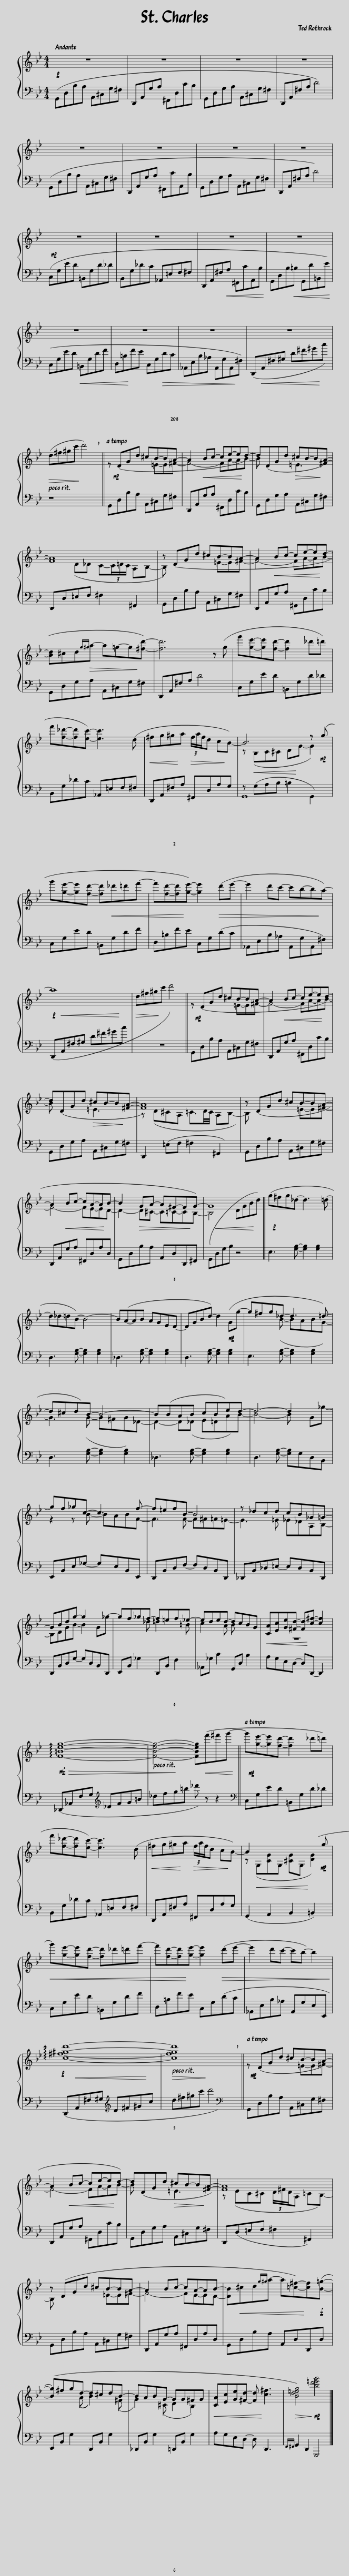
X:1
%%score { ( 1 3 ) | ( 2 4 ) }
L:1/8
Q:1/4=104
M:4/4
I:linebreak $
K:Bb
V:1 treble
V:3 treble
V:2 bass
V:4 bass
V:1
!p! z8 | z8 | z8 | z8 |$ z8 | %5
 z8 | z8 | z8 |$ z8 | z8 | %10
 z8 | z8 |$ z8 | z8 | z8 | %15
 z8 |$!>(! (d^f^gc'!>)! !breath!d'4) ||!mp! z (DG)d ^cB-BA- | A2!<(! Bc- ce-e!<)!d- | d(DG)d!>(! ^cB-B!>)![^FA]- |$ %20
 [FA]8 | z (DG)d ^cB-BA- | A2!<(! Bc- ce-e!<)!d- |$ ([Bd]^cd!>(!{g^g}a- a=g-g!>)![^fd']- | [fd']6) z (g | %25
 g'[ge']-[ge'][fd']- [fd']2 _d'=d') |$ (f'[f_d']-[fd'][ec']- [ec']3) (d |!<(! ^fg^g!<)!a!>(! (3f/a/f/d c!>)!B-) | B6 z!mp! (g |$ g'[ge']-[ge'][fd']- [fd']!<(!_d'=d'f'- | %30
 f'[fd']-[fd']!<)![ge']-) [ge']2!>(! (d'e'- | e'2 d'c'- c'b-b)!>)!a- |$!p! a8 |!>(! d^f^g!>)!c' d'4 ||!mp! z (DG)d ^cB-BA- | %35
 A2!<(! Bc- ce-e!<)!d- |$ d(DG)d!>(! ^cB-B!>)![^FA]- | [FA]8 | z (DG)d ^cB-BA- |$ (A2!<(! B)c- cA-A!<)!B- | %40
 B2!>(! GA- A^F-F!>)!G- | G8 ||!p! (g^fg)_d- d3 =d- |$ (d_d)=dB- B4- | B(A-A)B AGED- | %45
 DGBd- d2 (Gg- | g^fg_d- d3 =d-) |$ (d^c)dB- B4- | B(BA)B cBed- | d4- d2 G_g- |$ %50
 gf_gc- c3 f- | f=efB- B4 | z _dcd cB_G=G- |$ GBdg- g2 G_g- | gf_gf- f=ef_e- | %55
 eded- dcBG |!<(! [CA][Ec][Ge][^Fd]- [Fd]!<)![c^f]- [cf]2 |$!mf! !arpeggio![F=Beg]8- | [FBeg]4- [FBeg]!<(!(f'^f'g'-!<)! || g'!mp![ge']-[ge'][fd']- [fd']2 _d'=d') |$ %60
 (f'[f_d']-[fd'])[ec']- [ec']3 (d |!<(! ^fg^g!<)!a!>(! (3f/a/f/d c!>)!B-) | B2 x2 x2 x!mp! (g |$!<(! g')[ge']-[ge'][fd']- [fd']_d'=d'f'- | f'[fd']-[fd']!<)![ge']- [ge']2!>(! (d'e'-) | %65
 e'2 d'c'- c'b- b2!>)! |$!p! !arpeggio![c^f^gd']8- | !breath![cfgd']8 ||!mp! z (DG)d ^cB-BA- |$ (A2!<(! Bc- ce-e!<)!d-) | %70
 d(DG)d!>(! ^cB-B!>)![^FA]- | [FA]8 |$ z (DGd ^cB-BA- | A2 Bc- cA-AB- | [DB]!<(!^cd{g^g}a- a[=c^f]-)!<)![cf]!f!([B=g]- |$ %75
 ([Bg])^fgd- d^cdB- | BABG- GG^FG |!<(! [CA][Ec][Ge][^Fd]- [Fd]!<)! [c^f]3 | [Bd=eg]4)!mp! [bd'=e'g']4 |] %79
V:2
 (G,,D,B,A, A,,^C,G,^F, | D,,A,,G,A, ^F,,D,CB, | G,,D,G,A, A,,^C,G,^F, | D,,A,,^F,A, D4) |$ (G,,D,B,A, A,,^C,G,^F, | %5
 D,,A,,G,A, ^F,,CA,,B, | G,,D,G,A, A,,^C,G,^F, | D,,A,,^F,A, D4) |$!mp! (C,G,ED =B,,G,D_D | B,,G,_DC _A,,=E,F,^F, | %10
 D,,A,,^F,!<(!A, ^F,,CA,,B,!<)! | G,,D,B,!<(!=B, G,,D=B,,E)!<)! |$ (C,G,ED!<(! =B,,G,DF | D,=B,!<)!FE C,G,!>(!DC | _A,,E,B,_A, A,,G,A,,!>)!^F,) | %15
 (D,,!<(!A,,)^F,^G, D^F^G!<)!c |$ z8 || G,,D,B,A, A,,^C,G,^F, | D,,A,,G,A, ^F,,D,CB, | G,,D,G,A, A,,^C,G,^F, |$ %20
 D,,D,=E,F, ^F,2 ^F,,2 | G,,D,B,A, A,,^C,G,^F, | D,,A,,G,A, ^F,,D,CB, |$ G,,D,G,A, A,,^C,G,^F, | D,,A,,^F,A, D4 | %25
 C,G,ED =B,,G,D_D |$ B,,G,_DC _A,,=E,F,^F, | D,,A,,^F,A, ^F,,D,A,G, | G,,8 |$ C,G,ED =B,,G,DF | %30
 D,=B,FE C,G,(DC | _A,,E,B,_A, A,,G,A,,^F,) |$ (D,,!<(!A,,)^F,^G, D^F^G!<)!c | z8 || G,,D,B,A, A,,^C,G,^F, | %35
 D,,A,,G,A, ^F,,D,CB, |$ G,,D,G,A, A,,^C,G,^F, | D,,2 (=E,F, ^F,2) ^F,,2 | G,,D,B,A, A,,^C,G,^F, |$ D,,A,,G,A, ^F,,D,A,D, | %40
 G,,D,B,A, A,,D,D,,^F,, | G,,!<(!D,G,B, z4!<)! || E,3 [G,B,]- [G,B,]2 [G,B,]2 |$ D,3 [G,B,]- [G,B,]2 [G,B,]2 | _D,3 [G,B,]- [G,B,]2 [G,B,]2 | %45
 D,3 [G,B,]- [G,B,]2!mp! [G,B,]2 | E,3 [G,B,]- [G,B,]2 [G,B,]2 |$ D,3 [G,B,]- [G,B,]2 [G,B,]2 | _D,3 [G,B,]- [G,B,]2 [G,B,]2 | D,3 [G,B,]- [G,B,]G,D,B,, |$ %50
 E,,B,,E,_G,- G,E,B,,E,, | D,,B,,D,F,- F,D,B,,D,, | _D,,B,,_D,=E,- E,D,B,,D,, |$ D,,B,,D,G,- G,D,B,,D,, | E,,B,, _G,2 D,,B,, F,2 | %55
 _A,,_G, C2 G,,D, B,2 | A,G,E,D,- D,D,,- D,,2 |$ (_D,,!>(!_A,,)F,G,[K:treble] _DFG=B | _dfg!>)!=b _d' z z2 ||[K:bass] C,G,ED =B,,G,D_D |$ %60
 B,,G,_DC _A,,=E,F,^F, | D,,A,,^F,A, ^F,,D,A,G, | (G,,2 A,,2 B,,2 =B,,2) |$ C,G,ED =B,,G,DF | D,=B,FE C,G,(DC) | %65
 _A,,E,B,_A, A,,G,E,E,, |$ (D,,!<(!A,,^F,^G,[K:treble] D)^F^G!<)!c |!>(! d^f^gc'!>)! d'4[K:bass] || G,,D,B,A, A,,^C,G,^F, |$ D,,A,,G,A, ^F,,D,CB, | %70
 G,,D,G,A, A,,^C,G,^F, | D,,(D,=E,)F, ^F,2 ^F,,2 |$ G,,D,B,A, A,,^C,G,^F, | D,,A,,G,A, ^F,,D,A,D, | G,,D,B,A, A,,D,D,,D, |$ %75
 E,,B,, G,2 D,,B,, G,2 | _D,,B,, G,2 =D,,B,, G,2 | A,G,E,D,- D, D,,3 |!>(!{F,,^F,,} G,,2 D,,2!>)! G,,,4 |] %79
V:3
 x8 | x8 | x8 | x8 |$ x8 | %5
 x8 | x8 | x8 |$ x8 | x8 | %10
 x8 | x8 |$ x8 | x8 | x8 | %15
 x8 |$ x8 || x5 =E-E^F- | F4- FA-AB- | B x3 =E3 x |$ %20
 x2 (D_D) C-(3C/=D/C/ A,B,- | B, x4 =E-E^F- | F4- FA-AB- |$ x8 | x8 | %25
 x8 |$ x8 | x8 | z!<(! (B,C^C D!<)!G- G2) |$ x8 | %30
 x8 | x8 |$ x8 | x8 || x5 =E-E^F- | %35
 F4- FA-AB- |$ B x3 =E3 x | z (D^C)A, =C3/2D/4C/4 A,B,- | B, x4 =E-E^F- |$ F4- FE-ED- | %40
 D2- D^C- C=C-CB,- | B,4 DGBd || x8 |$ x8 | x8 | %45
 x8 | x3 (B- B)ABG- |$ G3 (G- G)^FG_D- | D2- D(_D E)=DAB- | B4- B x3 |$ %50
 z2 z B- BABF- | F3 F- F^F=F=E- | E3 =E _E_DA,B,- |$ B,DGB- B2 x2 | x3 _d =d2 x =B | %55
 c2 x A B x3 | z8 |$ x8 | x8 || x8 |$ %60
 x8 | x8 | z!<(! (G,[CG]G, [^CG]G,!<)! [DG]2) |$ x8 | x8 | %65
 x8 |$ x8 | x8 || x5 =E-E^F- |$ F4- FA-AB- | %70
 B x3 =E3 x | z (EC)^C (3D/^F/D/A, =CB,- |$ B, x4 =E-E^F- | F4- FE-ED- | x8 |$ %75
 x3 ((A B2)) x (^F | G2) x (^C D2 B,2) | x8 | x8 |] %79
V:4
 x8 | x8 | x8 | x8 |$ x8 | %5
 x8 | x8 | x8 |$ x8 | x8 | %10
 x8 | x8 |$ x8 | x8 | x8 | %15
 x8 |$ x8 || x8 | x8 | x8 |$ %20
 x8 | x8 | x8 |$ x8 | x8 | %25
 x8 |$ x8 | x8 | z (G,A,)B, =B,2 G,,2 |$ x8 | %30
 x8 | x8 |$ x8 | x8 || x8 | %35
 x8 |$ x8 | x8 | x8 |$ x8 | %40
 x8 | x8 || x8 |$ x8 | x8 | %45
 x8 | x8 |$ x8 | x8 | x8 |$ %50
 x8 | x8 | x8 |$ x8 | x8 | %55
 x8 | x8 |$ x4[K:treble] x4 | x8 ||[K:bass] x8 |$ %60
 x8 | x8 | x8 |$ x8 | x8 | %65
 x8 |$ x4[K:treble] x4 | x6[K:bass] x2 || x8 |$ x8 | %70
 x8 | x8 |$ x8 | x8 | x8 |$ %75
 x8 | x8 | x8 | x8 |] %79
